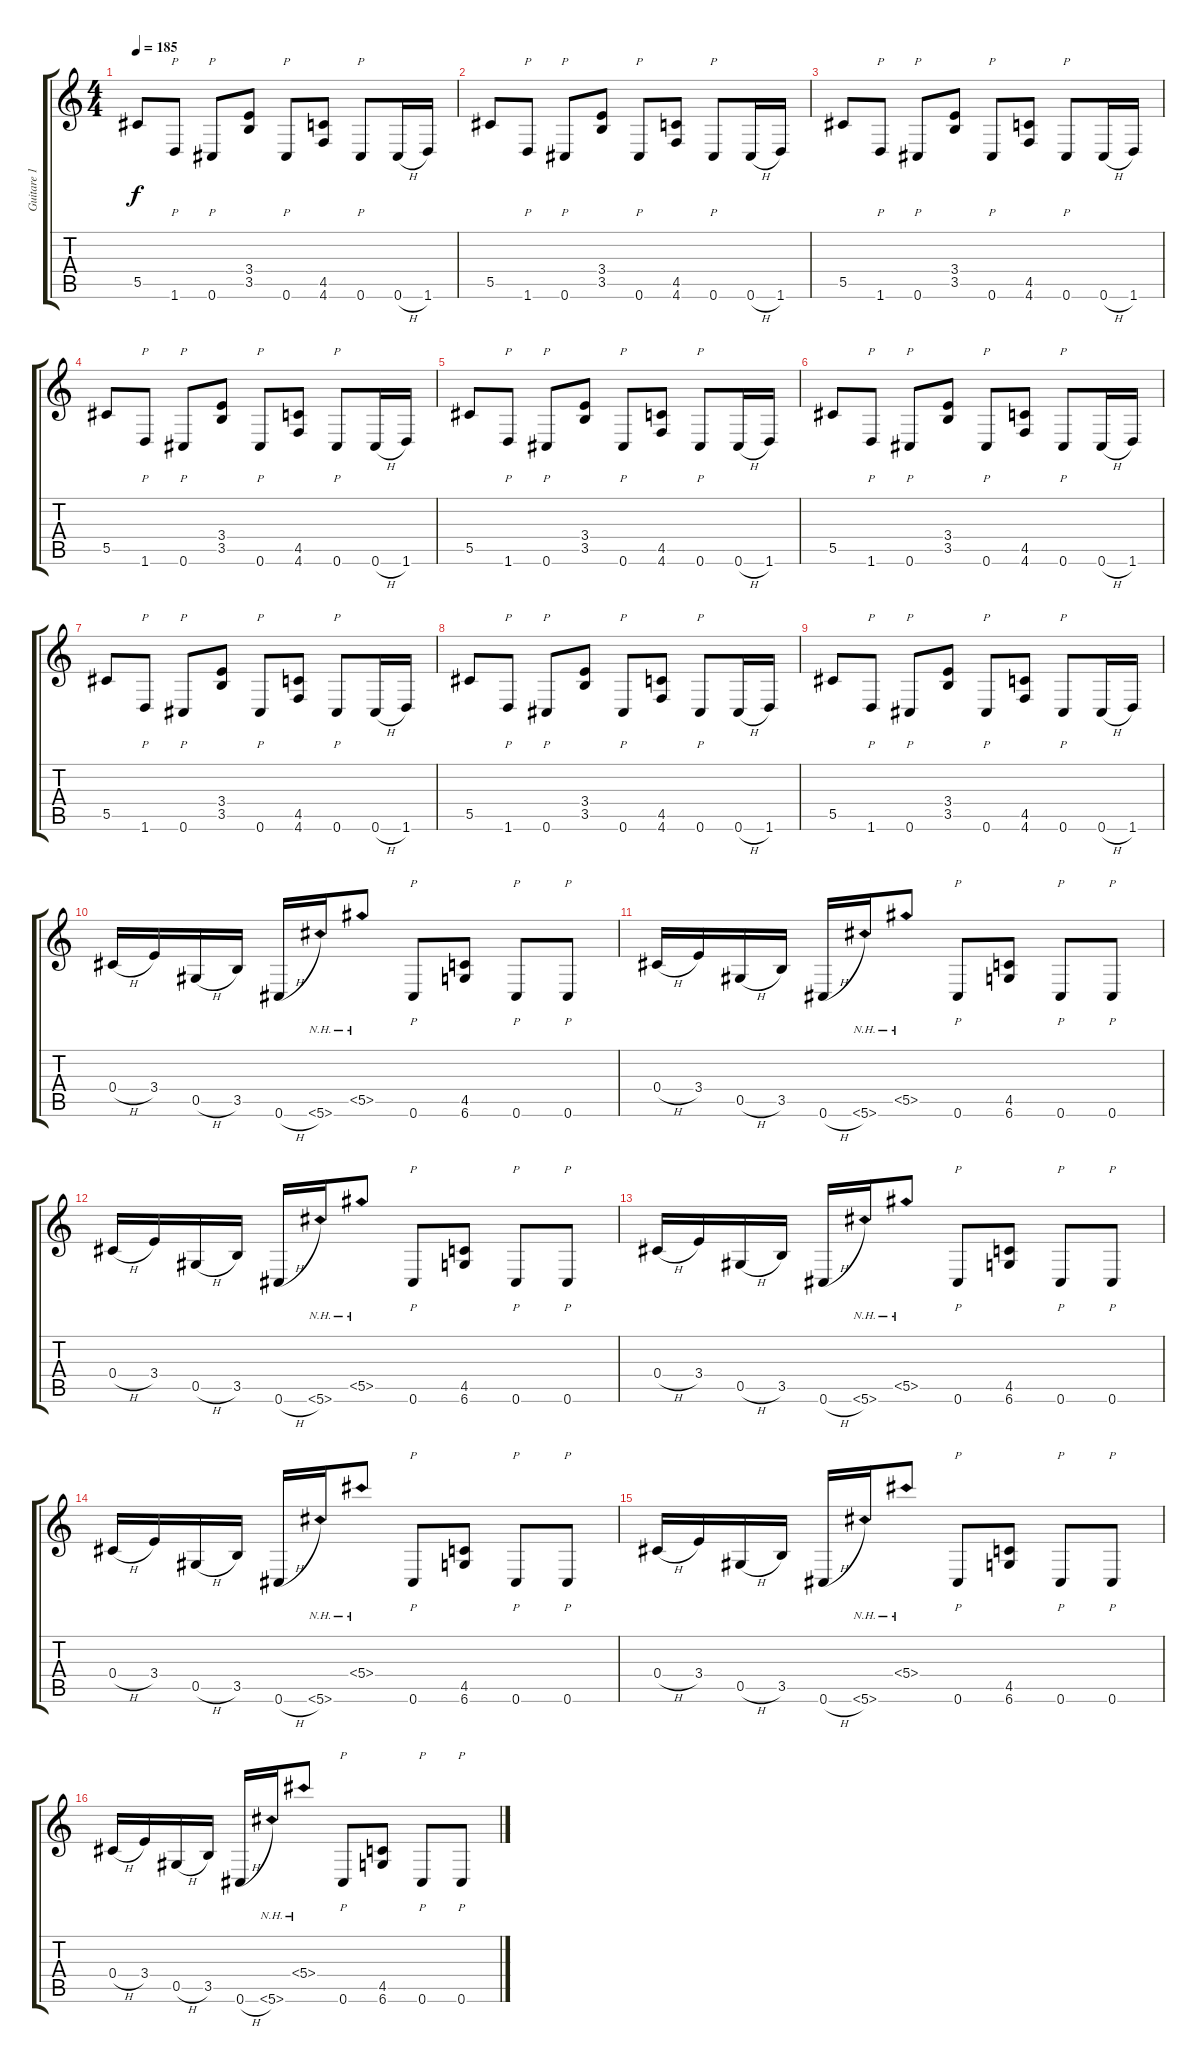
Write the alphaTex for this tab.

\track ("Guitare 1" "Guitare 1") {instrument distortionguitar}
\staff {score tabs}
\tuning (Eb4 Bb3 Gb3 Db3 Ab2 Db2) {hide}
\ts (4 4)
\tempo 185
\clef g2
\ks c
5.5.8{dy f} 1.6.8{p} 0.6.8{p} (3.4 3.5).8 0.6.8{p} (4.5 4.6).8 0.6.8{p} 0.6{h}.16 1.6.16 |
5.5.8 1.6.8{p} 0.6.8{p} (3.4 3.5).8 0.6.8{p} (4.5 4.6).8 0.6.8{p} 0.6{h}.16 1.6.16 |
5.5.8 1.6.8{p} 0.6.8{p} (3.4 3.5).8 0.6.8{p} (4.5 4.6).8 0.6.8{p} 0.6{h}.16 1.6.16 |
5.5.8 1.6.8{p} 0.6.8{p} (3.4 3.5).8 0.6.8{p} (4.5 4.6).8 0.6.8{p} 0.6{h}.16 1.6.16 |
5.5.8 1.6.8{p} 0.6.8{p} (3.4 3.5).8 0.6.8{p} (4.5 4.6).8 0.6.8{p} 0.6{h}.16 1.6.16 |
5.5.8 1.6.8{p} 0.6.8{p} (3.4 3.5).8 0.6.8{p} (4.5 4.6).8 0.6.8{p} 0.6{h}.16 1.6.16 |
5.5.8 1.6.8{p} 0.6.8{p} (3.4 3.5).8 0.6.8{p} (4.5 4.6).8 0.6.8{p} 0.6{h}.16 1.6.16 |
5.5.8 1.6.8{p} 0.6.8{p} (3.4 3.5).8 0.6.8{p} (4.5 4.6).8 0.6.8{p} 0.6{h}.16 1.6.16 |
5.5.8 1.6.8{p} 0.6.8{p} (3.4 3.5).8 0.6.8{p} (4.5 4.6).8 0.6.8{p} 0.6{h}.16 1.6.16 |
0.4{h}.16 3.4.16 0.5{h}.16 3.5.16 0.6{h}.16 5.6{nh}.16 5.5{nh}.8 0.6.8{p} (4.5 6.6).8 0.6.8{p} 0.6.8{p} |
0.4{h}.16 3.4.16 0.5{h}.16 3.5.16 0.6{h}.16 5.6{nh}.16 5.5{nh}.8 0.6.8{p} (4.5 6.6).8 0.6.8{p} 0.6.8{p} |
0.4{h}.16 3.4.16 0.5{h}.16 3.5.16 0.6{h}.16 5.6{nh}.16 5.5{nh}.8 0.6.8{p} (4.5 6.6).8 0.6.8{p} 0.6.8{p} |
0.4{h}.16 3.4.16 0.5{h}.16 3.5.16 0.6{h}.16 5.6{nh}.16 5.5{nh}.8 0.6.8{p} (4.5 6.6).8 0.6.8{p} 0.6.8{p} |
0.4{h}.16 3.4.16 0.5{h}.16 3.5.16 0.6{h}.16 5.6{nh}.16 5.4{nh}.8 0.6.8{p} (4.5 6.6).8 0.6.8{p} 0.6.8{p} |
0.4{h}.16 3.4.16 0.5{h}.16 3.5.16 0.6{h}.16 5.6{nh}.16 5.4{nh}.8 0.6.8{p} (4.5 6.6).8 0.6.8{p} 0.6.8{p} |
0.4{h}.16 3.4.16 0.5{h}.16 3.5.16 0.6{h}.16 5.6{nh}.16 5.4{nh}.8 0.6.8{p} (4.5 6.6).8 0.6.8{p} 0.6.8{p}
